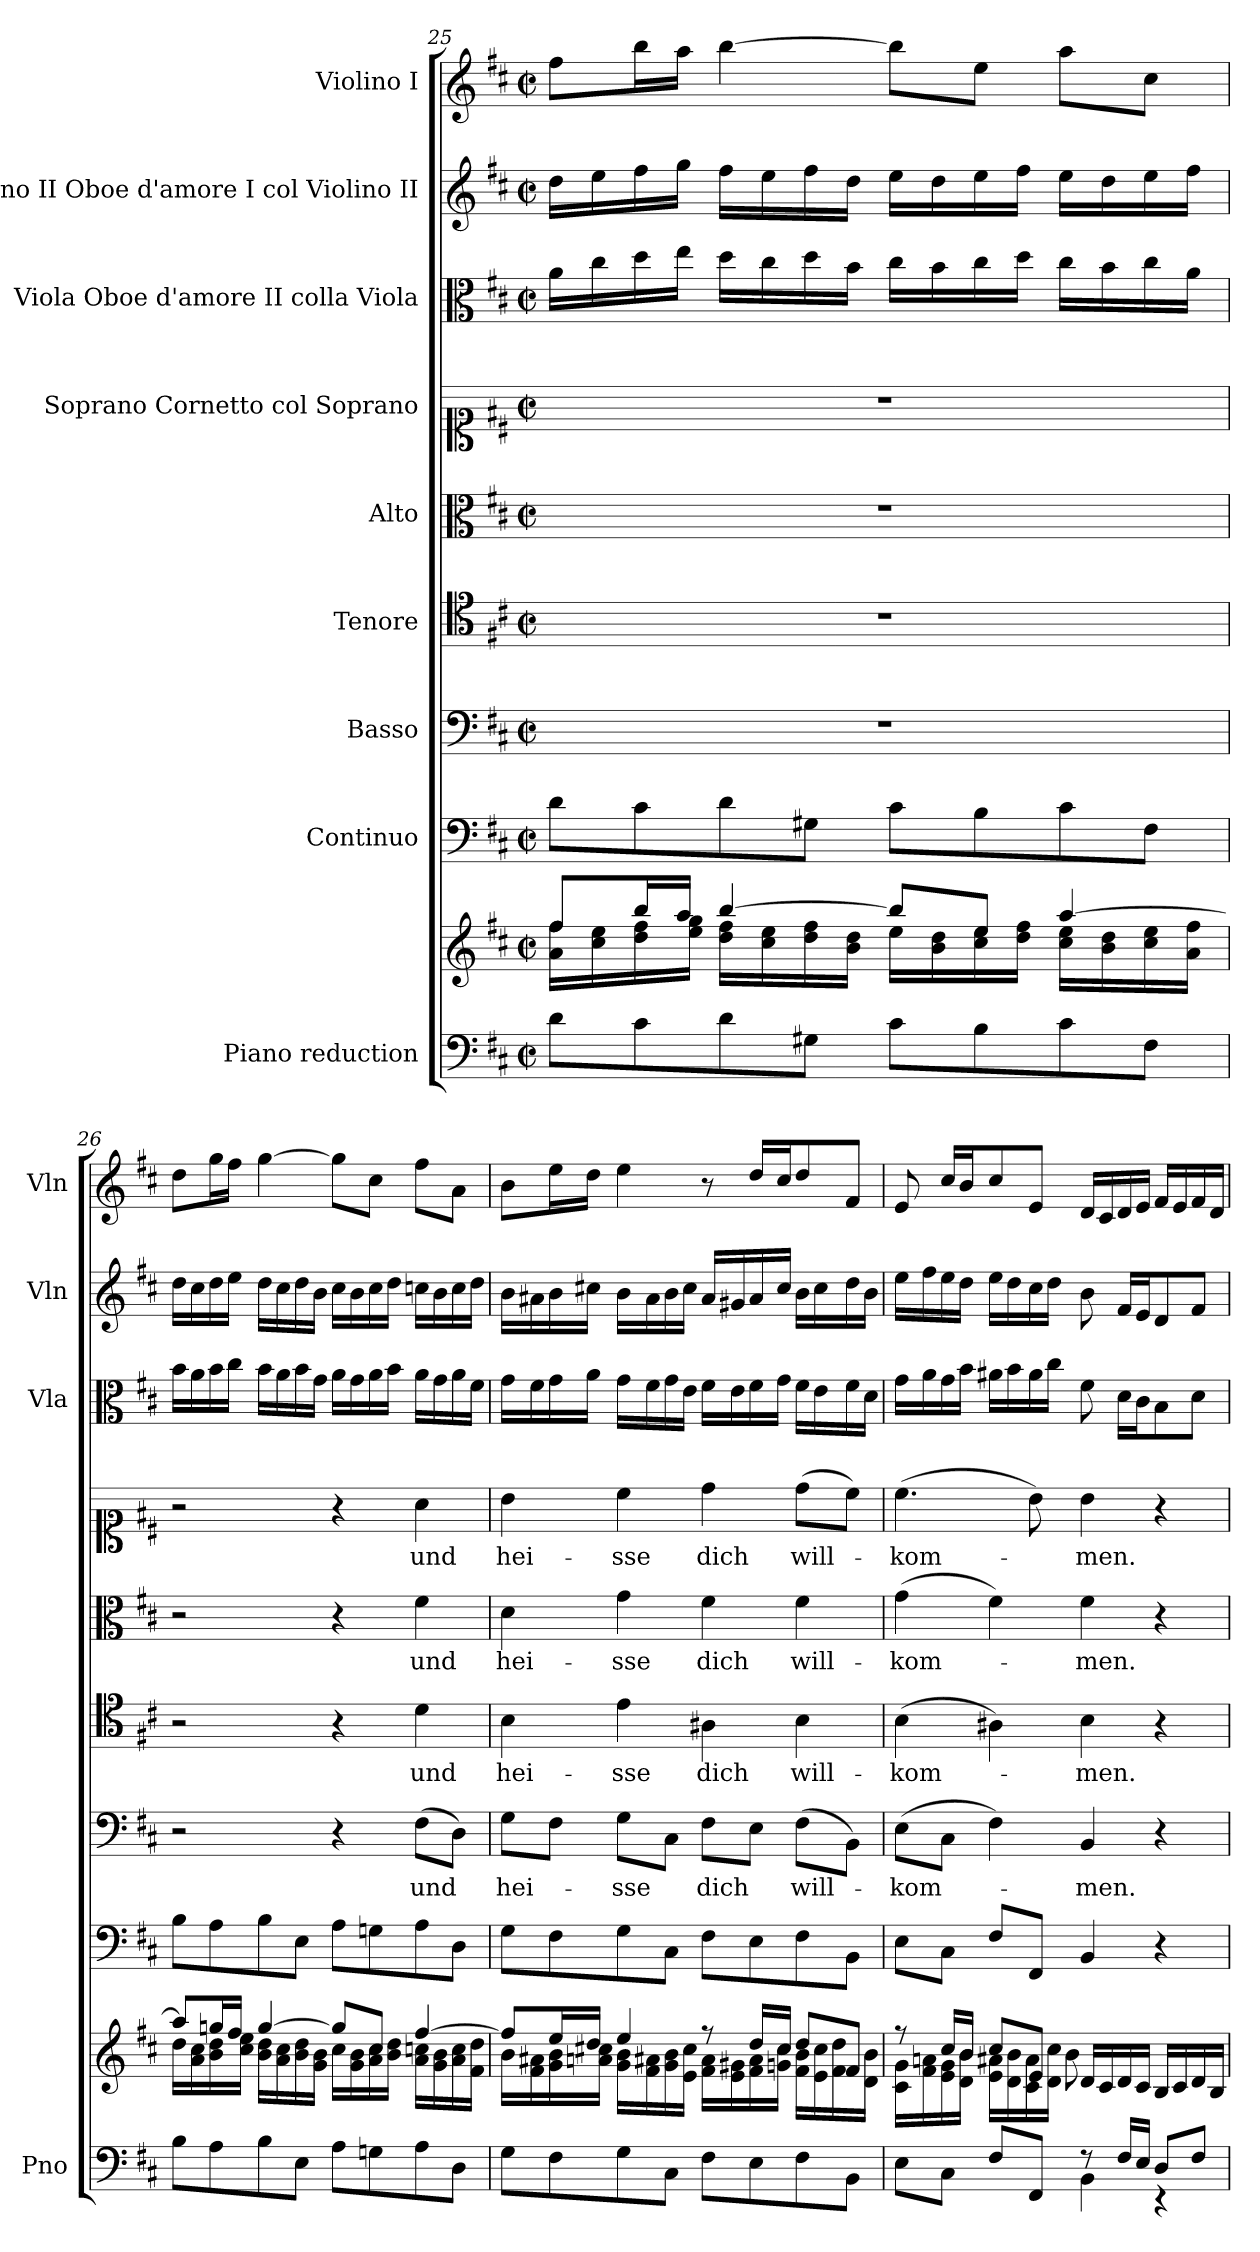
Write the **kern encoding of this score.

**kern	**kern	**kern	**kern	**text	**kern	**text	**kern	**text	**kern	**text	**kern	**kern	**kern
*part9	*part9	*part8	*part7	*part7	*part6	*part6	*part5	*part5	*part4	*part4	*part3	*part2	*part1
*staff10	*staff9	*staff8	*staff7	*staff7	*staff6	*staff6	*staff5	*staff5	*staff4	*staff4	*staff3	*staff2	*staff1
*I"Piano reduction	*	*I"Continuo	*I"Basso	*	*I"Tenore	*	*I"Alto	*	*I"Soprano Cornetto col Soprano	*	*I"Viola Oboe d'amore II colla Viola	*I"Violino II Oboe d'amore I col Violino II	*I"Violino I
*I'Pno	*	*	*	*	*	*	*	*	*	*	*I'Vla	*I'Vln	*I'Vln
!!LO:PB:g=z
*clefF4	*clefG2	*clefF4	*clefF4	*	*clefC4	*	*clefC3	*	*clefC1	*	*clefC3	*clefG2	*clefG2
*k[f#c#]	*k[f#c#]	*k[f#c#]	*k[f#c#]	*	*k[f#c#]	*	*k[f#c#]	*	*k[f#c#]	*	*k[f#c#]	*k[f#c#]	*k[f#c#]
*M2/2	*M2/2	*M2/2	*M2/2	*	*M2/2	*	*M2/2	*	*M2/2	*	*M2/2	*M2/2	*M2/2
*met(c|)	*met(c|)	*met(c|)	*met(c|)	*	*met(c|)	*	*met(c|)	*	*met(c|)	*	*met(c|)	*met(c|)	*met(c|)
=25	=25	=25	=25	=25	=25	=25	=25	=25	=25	=25	=25	=25	=25
*	*^	*	*	*	*	*	*	*	*	*	*	*	*
8d\L	8ff#/L	16a\ 16ff#\LL	8d\L	1r	.	1r	.	1r	.	1r	.	16a\LL	16dd\LL	8ff#\L
.	.	16cc#\ 16ee\	.	.	.	.	.	.	.	.	.	16cc#\	16ee\	.
8c#\	16bb/L	16dd\ 16ff#\	8c#\	.	.	.	.	.	.	.	.	16dd\	16ff#\	16bb\L
.	16aa/JJ	16ee\ 16gg\JJ	.	.	.	.	.	.	.	.	.	16ee\JJ	16gg\JJ	16aa\JJ
8d\	[4bb/	16dd\ 16ff#\LL	8d\	.	.	.	.	.	.	.	.	16dd\LL	16ff#\LL	[4bb\
.	.	16cc#\ 16ee\	.	.	.	.	.	.	.	.	.	16cc#\	16ee\	.
8G#X\J	.	16dd\ 16ff#\	8G#X\J	.	.	.	.	.	.	.	.	16dd\	16ff#\	.
.	.	16b\ 16dd\JJ	.	.	.	.	.	.	.	.	.	16b\JJ	16dd\JJ	.
8c#\L	8bb/L]	16ee\LL	8c#\L	.	.	.	.	.	.	.	.	16cc#\LL	16ee\LL	8bb\L]
.	.	16b\ 16dd\	.	.	.	.	.	.	.	.	.	16b\	16dd\	.
8B\	8ee/J	16cc#\ 16ee\	8B\	.	.	.	.	.	.	.	.	16cc#\	16ee\	8ee\J
.	.	16dd\ 16ff#\JJ	.	.	.	.	.	.	.	.	.	16dd\JJ	16ff#\JJ	.
8c#\	[4aa/	16cc#\ 16ee\LL	8c#\	.	.	.	.	.	.	.	.	16cc#\LL	16ee\LL	8aa\L
.	.	16b\ 16dd\	.	.	.	.	.	.	.	.	.	16b\	16dd\	.
8F#\J	.	16cc#\ 16ee\	8F#\J	.	.	.	.	.	.	.	.	16cc#\	16ee\	8cc#\J
.	.	16a\ 16ff#\JJ	.	.	.	.	.	.	.	.	.	16a\JJ	16ff#\JJ	.
=26	=26	=26	=26	=26	=26	=26	=26	=26	=26	=26	=26	=26	=26	=26
8B\L	8aa/L]	16dd\LL	8B\L	2r	.	2r	.	2r	.	2r	.	16b\LL	16dd\LL	8dd\L
.	.	16a\ 16cc#\	.	.	.	.	.	.	.	.	.	16a\	16cc#\	.
8A\	16ggn/L	16b\ 16dd\	8A\	.	.	.	.	.	.	.	.	16b\	16dd\	16gg\L
.	16ff#/JJ	16cc#\ 16ee\JJ	.	.	.	.	.	.	.	.	.	16cc#\JJ	16ee\JJ	16ff#\JJ
8B\	[4gg/	16b\ 16dd\LL	8B\	.	.	.	.	.	.	.	.	16b\LL	16dd\LL	[4gg\
.	.	16a\ 16cc#\	.	.	.	.	.	.	.	.	.	16a\	16cc#\	.
8E\J	.	16b\ 16dd\	8E\J	.	.	.	.	.	.	.	.	16b\	16dd\	.
.	.	16g\ 16b\JJ	.	.	.	.	.	.	.	.	.	16g\JJ	16b\JJ	.
8A\L	8gg/L]	16cc#\LL	8A\L	4r	.	4r	.	4r	.	4r	.	16a\LL	16cc#\LL	8gg\L]
.	.	16g\ 16b\	.	.	.	.	.	.	.	.	.	16g\	16b\	.
8Gn\	8cc#/J	16a\ 16cc#\	8Gn\	.	.	.	.	.	.	.	.	16a\	16cc#\	8cc#\J
.	.	16b\ 16dd\JJ	.	.	.	.	.	.	.	.	.	16b\JJ	16dd\JJ	.
!	!	!	!	!	!LO:LY:b	!	!LO:LY:b	!	!LO:LY:b	!	!LO:LY:b	!	!	!
8A\	[4ff#/	16a\ 16ccn\LL	8A\	(8F#\L	und	4d\	und	4f#\	und	4a\	und	16a\LL	16ccn\LL	8ff#\L
.	.	16g\ 16b\	.	.	.	.	.	.	.	.	.	16g\	16b\	.
8D\J	.	16a\ 16cc\	8D\J	8D\J)	.	.	.	.	.	.	.	16a\	16cc\	8a\J
.	.	16f#\ 16dd\JJ	.	.	.	.	.	.	.	.	.	16f#\JJ	16dd\JJ	.
=27	=27	=27	=27	=27	=27	=27	=27	=27	=27	=27	=27	=27	=27	=27
!	!	!	!	!	!LO:LY:b	!	!LO:LY:b	!	!LO:LY:b	!	!LO:LY:b	!	!	!
8G\L	8ff#/L]	16b\LL	8G\L	8G\L	hei-	4B\	hei-	4d\	hei-	4b\	hei-	16g\LL	16b\LL	8b\L
.	.	16f#\ 16a#X\	.	.	.	.	.	.	.	.	.	16f#\	16a#X\	.
8F#\	16ee/L	16g\ 16b\	8F#\	8F#\J	.	.	.	.	.	.	.	16g\	16b\	16ee\L
.	16dd/JJ	16an\ 16cc#X\JJ	.	.	.	.	.	.	.	.	.	16a\JJ	16cc#X\JJ	16dd\JJ
!	!	!	!	!	!LO:LY:b	!	!LO:LY:b	!	!LO:LY:b	!	!LO:LY:b	!	!	!
8G\	4ee/	16g\ 16b\LL	8G\	8G\L	-sse	4e\	-sse	4g\	-sse	4cc#\	-sse	16g\LL	16b\LL	4ee\
.	.	16f#\ 16a#X\	.	.	.	.	.	.	.	.	.	16f#\	16a#\	.
8C#\J	.	16g\ 16b\	8C#\J	8C#\J	.	.	.	.	.	.	.	16g\	16b\	.
.	.	16e\ 16cc#\JJ	.	.	.	.	.	.	.	.	.	16e\JJ	16cc#\JJ	.
!	!	!	!	!	!LO:LY:b	!	!LO:LY:b	!	!LO:LY:b	!	!LO:LY:b	!	!	!
8F#\L	8r	16f#\ 16a#\LL	8F#\L	8F#\L	dich	4A#X\	dich	4f#\	dich	4dd\	dich	16f#\LL	16a#/LL	8r
.	.	16e\ 16g#X\	.	.	.	.	.	.	.	.	.	16e\	16g#X/	.
8E\	16dd/LL	16f#\ 16a#\	8E\	8E\J	.	.	.	.	.	.	.	16f#\	16a#/	16dd/LL
.	16cc#/JJ	16gn\ 16cc#\JJ	.	.	.	.	.	.	.	.	.	16g\JJ	16cc#/JJ	16cc#/J
!	!	!	!	!	!LO:LY:b	!	!LO:LY:b	!	!LO:LY:b	!	!LO:LY:b	!	!	!
8F#\	8dd/L	16f#\ 16b\LL	8F#\	(8F#\L	will-	4B\	will-	4f#\	will-	(8dd\L	will-	16f#\LL	16b\LL	8dd/
.	.	16e\ 16cc#\	.	.	.	.	.	.	.	.	.	16e\	16cc#\	.
8BB\J	8f#/J	16f#\ 16dd\	8BB\J	8BB\J)	.	.	.	.	.	8cc#\J)	.	16f#\	16dd\	8f#/J
.	.	16d\ 16b\JJ	.	.	.	.	.	.	.	.	.	16d\JJ	16b\JJ	.
!!LO:PB:g=z
=28	=28	=28	=28	=28	=28	=28	=28	=28	=28	=28	=28	=28	=28	=28
*^	*	*	*	*	*	*	*	*	*	*	*	*	*	*
!	!	!	!	!	!	!LO:LY:b	!	!LO:LY:b	!	!LO:LY:b	!	!LO:LY:b	!	!	!
8E\L	2ryy	8r	16c#\ 16g\LL	8E\L	(8E\L	-kom-	(4B\	-kom-	(4g\	-kom-	(4.cc#\	-kom-	16g\LL	16ee\LL	8e/
.	.	.	16f#\ 16an\	.	.	.	.	.	.	.	.	.	16a\	16ff#\	.
8C#\J	.	16cc#/LL	16e\ 16g\	8C#\J	8C#\J	.	.	.	.	.	.	.	16g\	16ee\	16cc#/LL
.	.	16b/JJ	16d\ 16b\JJ	.	.	.	.	.	.	.	.	.	16b\JJ	16dd\JJ	16b/J
8F#/L	.	8cc#/L	16e\ 16a#X\LL	8F#/L	4F#\)	.	4A#X\)	.	4f#\)	.	.	.	16a#X\LL	16ee\LL	8cc#/
.	.	.	16d\ 16b\	.	.	.	.	.	.	.	.	.	16b\	16dd\	.
8FF#/J	.	8e/J	16c#\ 16a#\	8FF#/J	.	.	.	.	.	.	8b\)	.	16a#\	16cc#\	8e/J
.	.	.	16d\ 16cc#\JJ	.	.	.	.	.	.	.	.	.	16cc#\JJ	16dd\JJ	.
!	!	!	!	!	!	!LO:LY:b	!	!LO:LY:b	!	!LO:LY:b	!	!LO:LY:b	!	!	!
8r	4BB\	16d/LL	8b\	4BB/	4BB/	-men.	4B\	-men.	4f#\	-men.	4b\	-men.	8f#\	8b\	16d/LL
.	.	16c#/	.	.	.	.	.	.	.	.	.	.	.	.	16c#/
16F#/LL	.	16d/	8ryy	.	.	.	.	.	.	.	.	.	16d\LL	16f#/LL	16d/
16E/JJ	.	16c#/JJ	.	.	.	.	.	.	.	.	.	.	16c#\J	16e/J	16e/JJ
8D/L	4r	16B/LL	4ryy	4r	4r	.	4r	.	4r	.	4r	.	8B\	8d/	16f#/LL
.	.	16c#/	.	.	.	.	.	.	.	.	.	.	.	.	16e/
8F#/J	.	16d/	.	.	.	.	.	.	.	.	.	.	8d\J	8f#/J	16f#/
.	.	16B/JJ	.	.	.	.	.	.	.	.	.	.	.	.	16d/JJ
*v	*v	*	*	*	*	*	*	*	*	*	*	*	*	*	*
*	*v	*v	*	*	*	*	*	*	*	*	*	*	*	*
=	=	=	=	=	=	=	=	=	=	=	=	=	=
*-	*-	*-	*-	*-	*-	*-	*-	*-	*-	*-	*-	*-	*-
